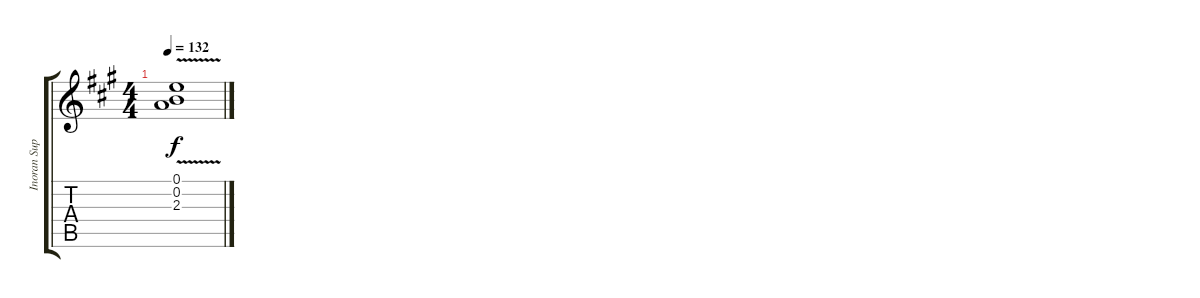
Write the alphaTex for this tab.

\track ("Inoran Support" "Inoran Sup") {instrument acousticguitarnylon}
\staff {score tabs}
\tuning (E4 B3 G3 D3 A2 E2) {hide}
\ts (4 4)
\tempo 132
\clef g2
\ks a
(0.1 0.2 2.3{v}).1{dy f}
